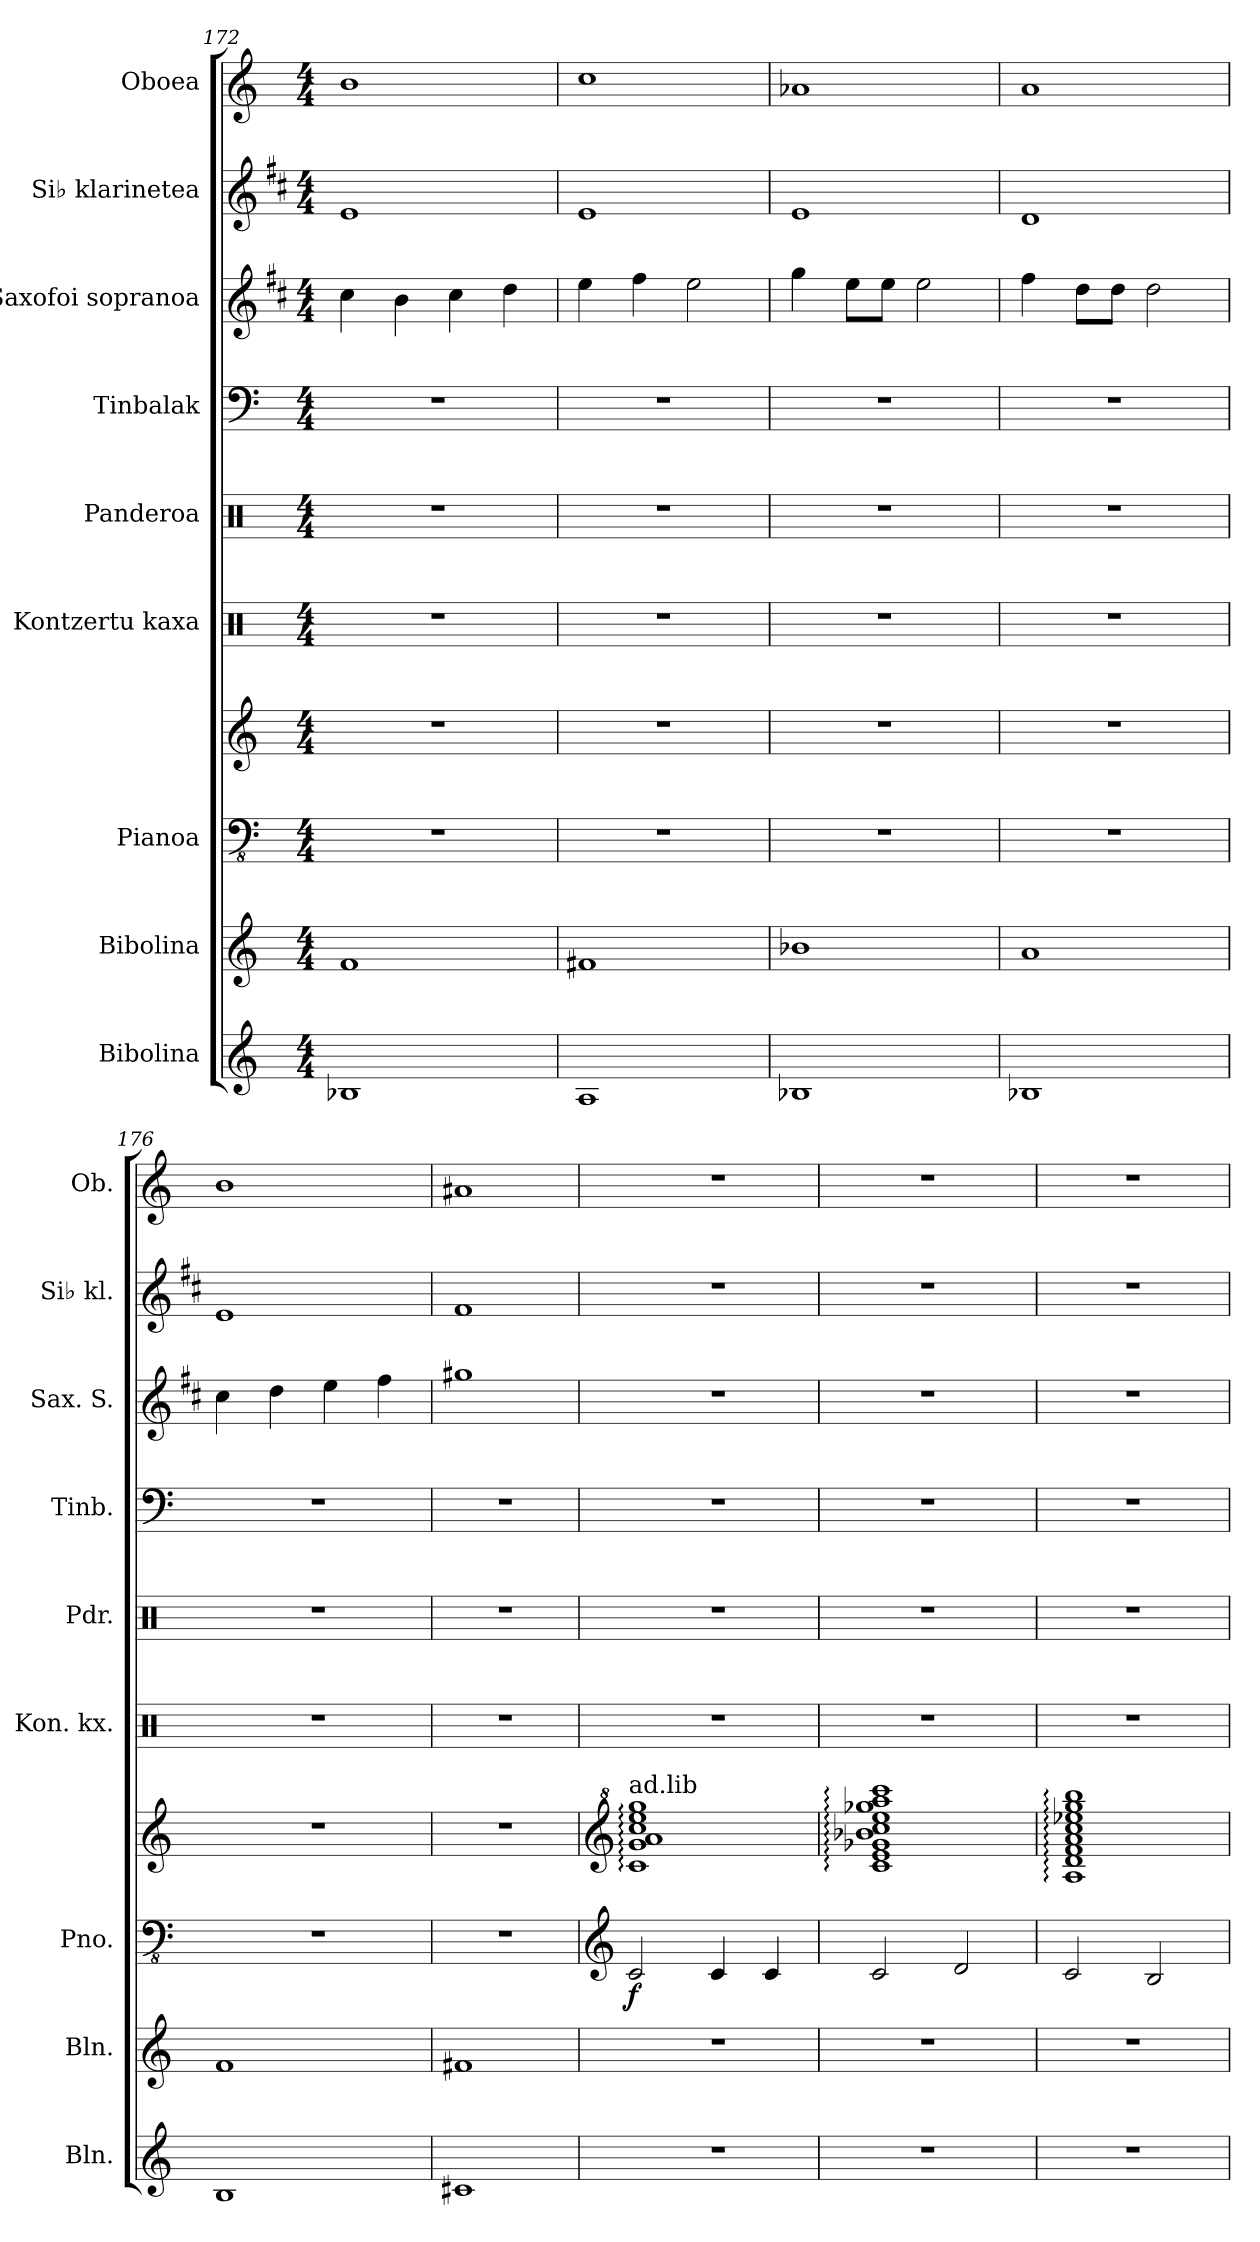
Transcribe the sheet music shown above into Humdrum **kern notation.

**kern	**kern	**kern	**kern	**dynam	**kern	**kern	**kern	**kern	**kern	**kern
*part9	*part8	*part7	*part7	*part7	*part6	*part5	*part4	*part3	*part2	*part1
*staff10	*staff9	*staff8	*staff7	*staff7/8	*staff6	*staff5	*staff4	*staff3	*staff2	*staff1
*I"Bibolina	*I"Bibolina	*I"Pianoa	*	*	*I"Kontzertu kaxa	*I"Panderoa	*I"Tinbalak	*I"Saxofoi sopranoa	*I"Si♭ klarinetea	*I"Oboea
*I'Bln.	*I'Bln.	*I'Pno.	*	*	*I'Kon. kx.	*I'Pdr.	*I'Tinb.	*I'Sax. S.	*I'Si♭ kl.	*I'Ob.
*clefG2	*clefG2	*clefFv4	*clefG2	*	*clefX	*clefX	*clefF4	*clefG2	*clefG2	*clefG2
*	*	*	*	*	*	*	*	*ITrd1c2	*ITrd1c2	*
*k[]	*k[]	*k[]	*k[]	*	*k[]	*k[]	*k[]	*k[]	*k[]	*k[]
*M4/4	*M4/4	*M4/4	*M4/4	*	*M4/4	*M4/4	*M4/4	*M4/4	*M4/4	*M4/4
=172	=172	=172	=172	=172	=172	=172	=172	=172	=172	=172
1B-X	1f	1r	1r	.	1r	1r	1r	4b\	1d	1b
.	.	.	.	.	.	.	.	4a\	.	.
.	.	.	.	.	.	.	.	4b\	.	.
.	.	.	.	.	.	.	.	4cc\	.	.
=173	=173	=173	=173	=173	=173	=173	=173	=173	=173	=173
1A	1f#X	1r	1r	.	1r	1r	1r	4dd\	1d	1cc
.	.	.	.	.	.	.	.	4ee\	.	.
.	.	.	.	.	.	.	.	2dd\	.	.
=174	=174	=174	=174	=174	=174	=174	=174	=174	=174	=174
1B-X	1b-X	1r	1r	.	1r	1r	1r	4ff\	1d	1a-X
.	.	.	.	.	.	.	.	8dd\L	.	.
.	.	.	.	.	.	.	.	8dd\J	.	.
.	.	.	.	.	.	.	.	2dd\	.	.
=175	=175	=175	=175	=175	=175	=175	=175	=175	=175	=175
1B-X	1a	1r	1r	.	1r	1r	1r	4ee\	1c	1a
.	.	.	.	.	.	.	.	8cc\L	.	.
.	.	.	.	.	.	.	.	8cc\J	.	.
.	.	.	.	.	.	.	.	2cc\	.	.
!!LO:PB:g=z
=176	=176	=176	=176	=176	=176	=176	=176	=176	=176	=176
1B	1f	1r	1r	.	1r	1r	1r	4b\	1d	1b
.	.	.	.	.	.	.	.	4cc\	.	.
.	.	.	.	.	.	.	.	4dd\	.	.
.	.	.	.	.	.	.	.	4ee\	.	.
=177	=177	=177	=177	=177	=177	=177	=177	=177	=177	=177
1c#X	1f#X	1r	1r	.	1r	1r	1r	1ff#X	1e	1a#X
=178	=178	=178	=178	=178	=178	=178	=178	=178	=178	=178
*	*	*clefG2	*clefG^2	*	*	*	*	*	*	*
!	!	!	!LO:TX:a:t=ad.lib	!	!	!	!	!	!	!
!	!	!	!	!LO:DY:b=2	!	!	!	!	!	!
1r	1r	2c/	1cc: 1gg: 1aa: 1ccc: 1eee: 1ggg:	f	1r	1r	1r	1r	1r	1r
.	.	4c/	.	.	.	.	.	.	.	.
.	.	4c/	.	.	.	.	.	.	.	.
=179	=179	=179	=179	=179	=179	=179	=179	=179	=179	=179
1r	1r	2c/	1cc: 1ee: 1gg-X: 1bb-X: 1ccc: 1eee: 1ggg-X: 1aaa: 1cccc:	.	1r	1r	1r	1r	1r	1r
.	.	2d/	.	.	.	.	.	.	.	.
=180	=180	=180	=180	=180	=180	=180	=180	=180	=180	=180
1r	1r	2c/	1a: 1dd: 1ff: 1aa: 1ccc: 1eee-X: 1ggg: 1bbb:	.	1r	1r	1r	1r	1r	1r
.	.	2B/	.	.	.	.	.	.	.	.
=	=	=	=	=	=	=	=	=	=	=
*-	*-	*-	*-	*-	*-	*-	*-	*-	*-	*-
